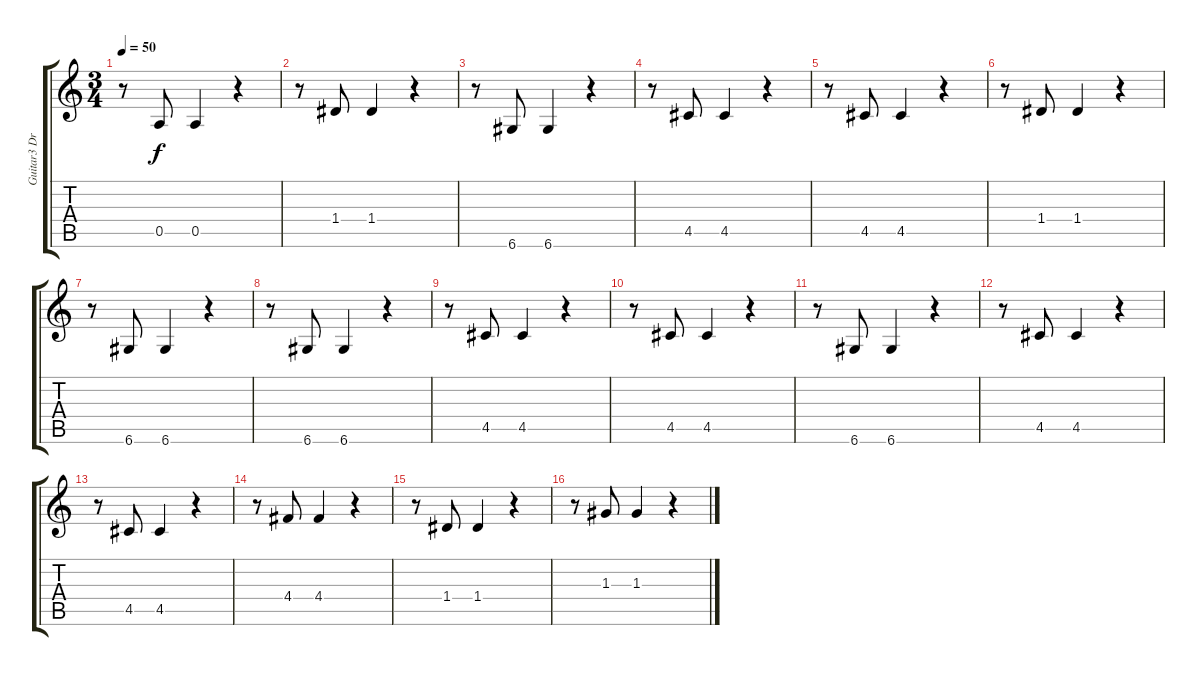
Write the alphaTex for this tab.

\track ("Guitar3 Dropped D" "Guitar3 Dr") {instrument distortionguitar}
\staff {score tabs}
\tuning (E4 B3 G3 D3 A2 D2) {hide}
\ts (3 4)
\tempo 50
\clef g2
\ks c
r.8{dy f} 0.5.8 0.5.4 r.4 |
r.8 1.4.8 1.4.4 r.4 |
r.8 6.6.8 6.6.4 r.4 |
r.8 4.5.8 4.5.4 r.4 |
r.8 4.5.8 4.5.4 r.4 |
r.8 1.4.8 1.4.4 r.4 |
r.8 6.6.8 6.6.4 r.4 |
r.8 6.6.8 6.6.4 r.4 |
r.8 4.5.8 4.5.4 r.4 |
r.8 4.5.8 4.5.4 r.4 |
r.8 6.6.8 6.6.4 r.4 |
r.8 4.5.8 4.5.4 r.4 |
r.8 4.5.8 4.5.4 r.4 |
r.8 4.4.8 4.4.4 r.4 |
r.8 1.4.8 1.4.4 r.4 |
r.8 1.3.8 1.3.4 r.4
